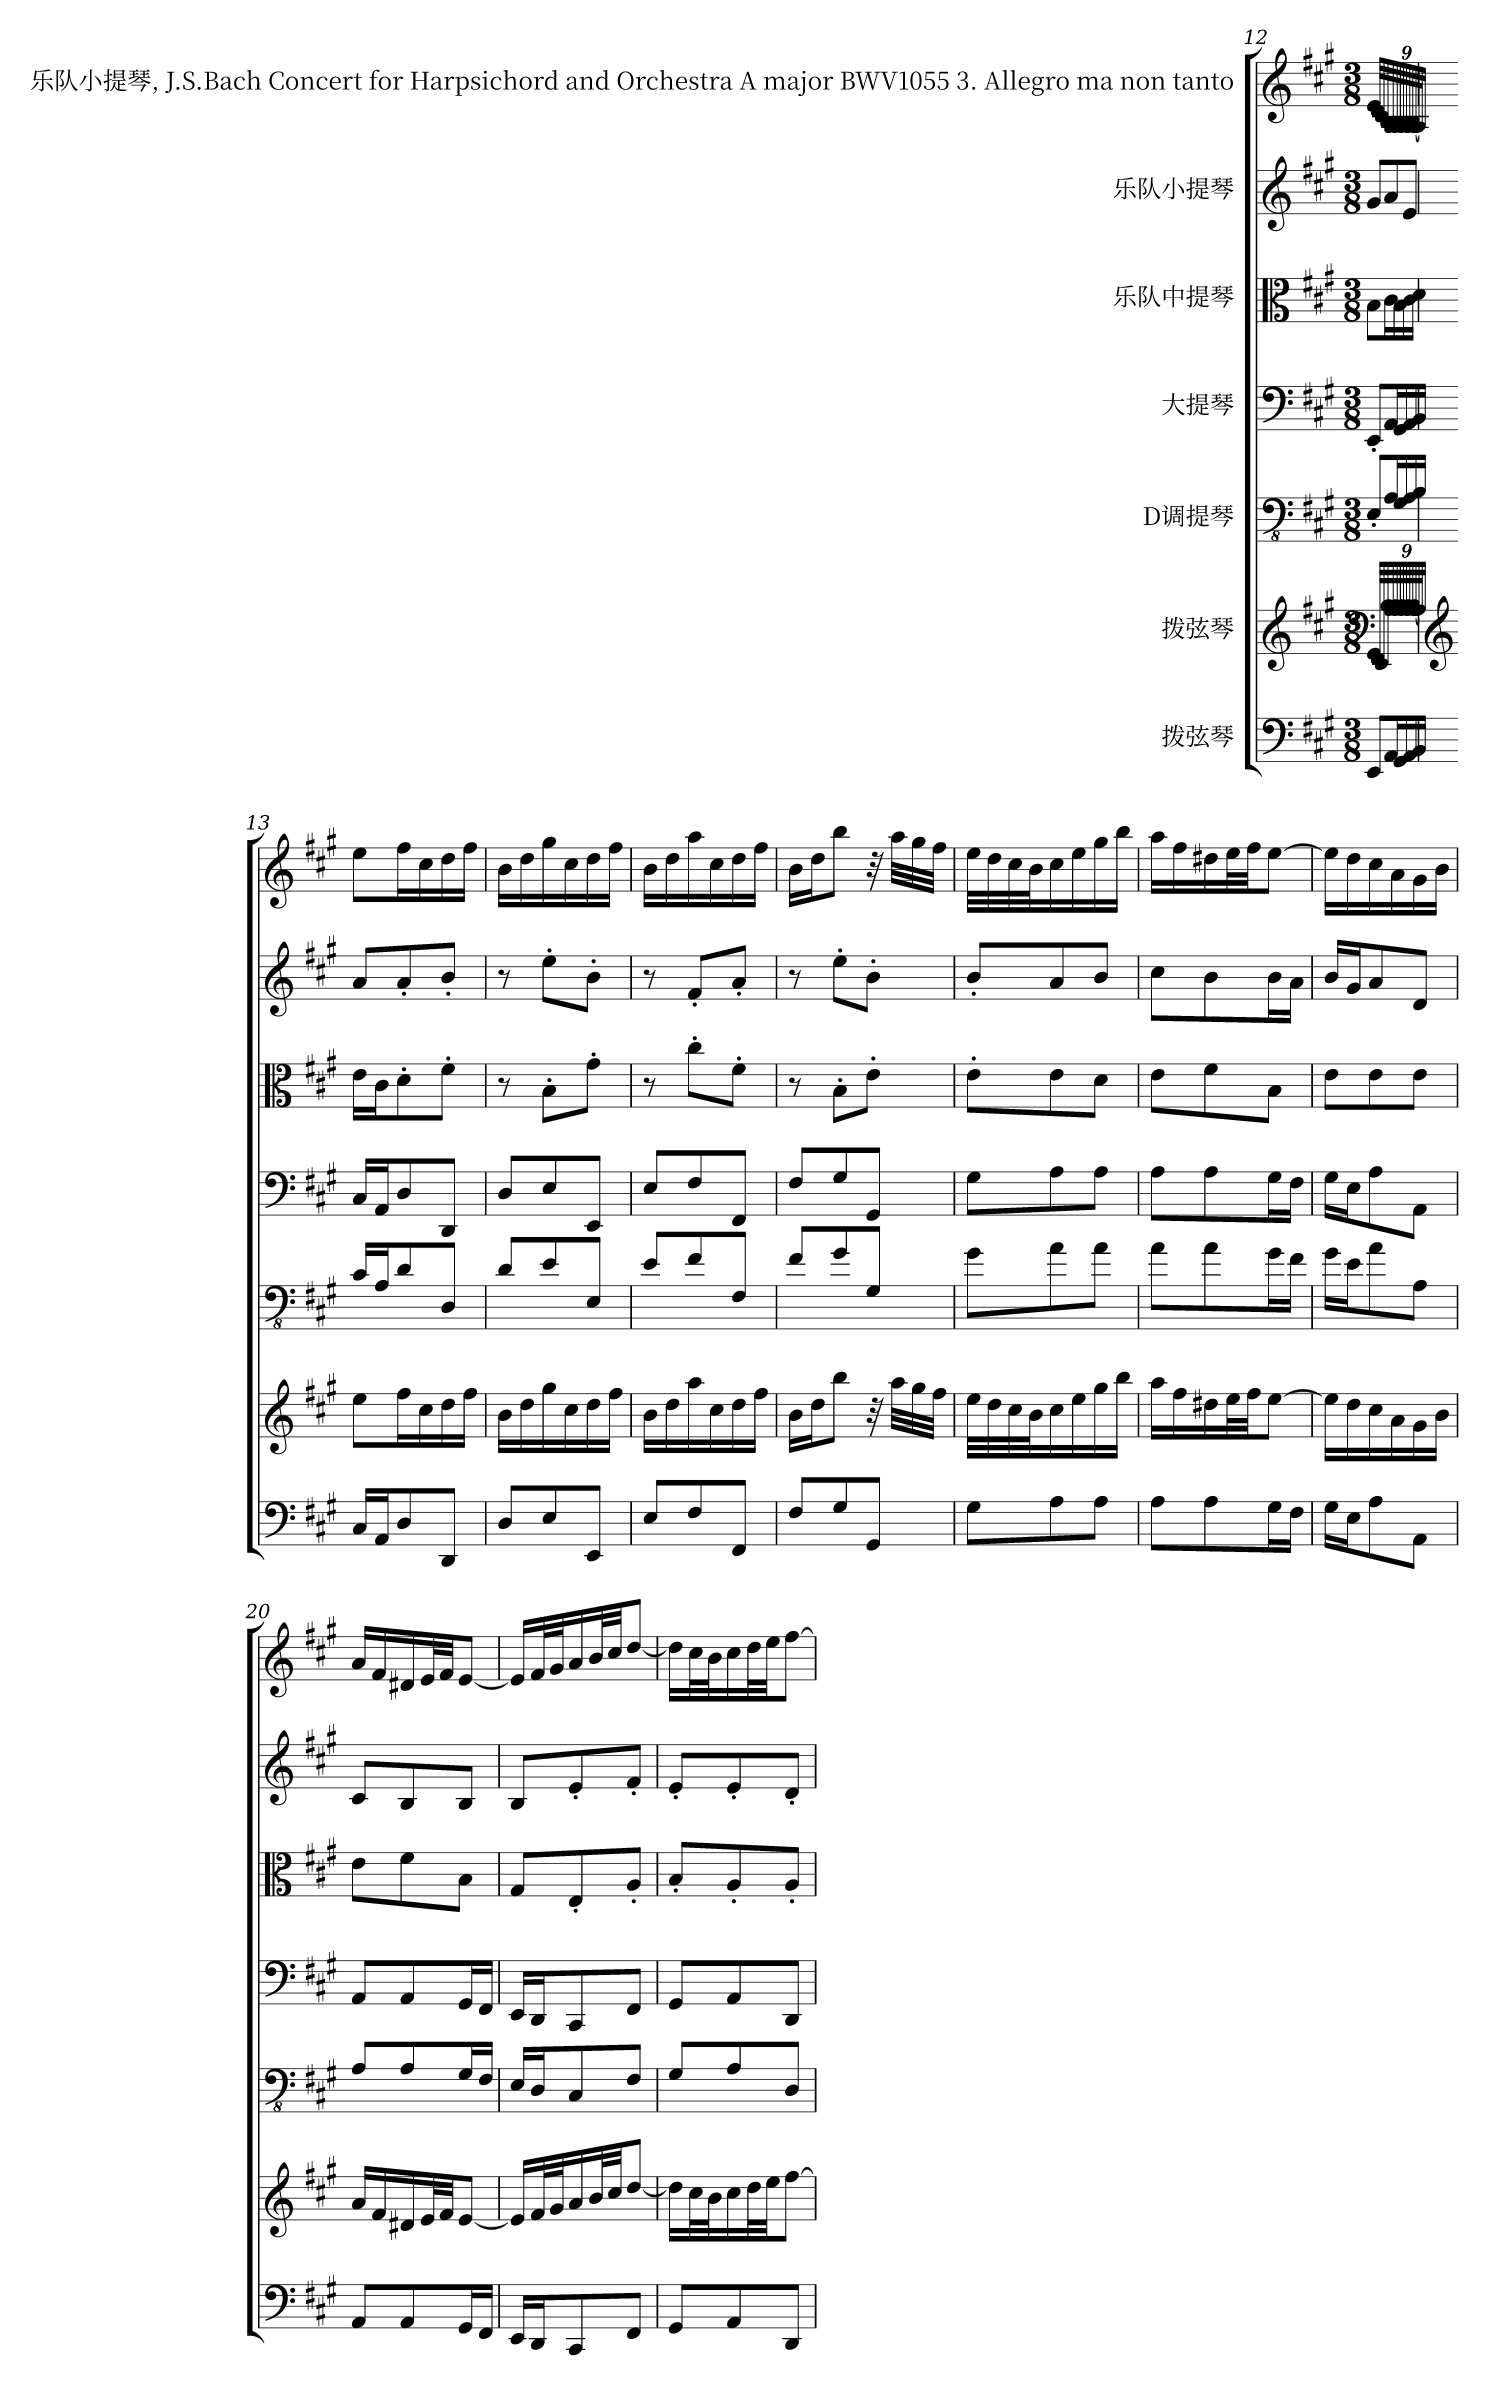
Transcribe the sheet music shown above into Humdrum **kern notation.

**kern	**kern	**kern	**kern	**kern	**kern	**kern
*part7	*part6	*part5	*part4	*part3	*part2	*part1
*staff7	*staff6	*staff5	*staff4	*staff3	*staff2	*staff1
*I"拨弦琴	*I"拨弦琴	*I"D调提琴	*I"大提琴	*I"乐队中提琴	*I"乐队小提琴	*I"乐队小提琴, J.S.Bach Concert for Harpsichord and Orchestra A major BWV1055 3. Allegro ma non tanto
*clefF4	*clefG2	*clefFv4	*clefF4	*clefC3	*clefG2	*clefG2
*	*	*ITrd7c12	*	*	*	*
*k[f#c#g#]	*k[f#c#g#]	*k[f#c#g#]	*k[f#c#g#]	*k[f#c#g#]	*k[f#c#g#]	*k[f#c#g#]
*M3/8	*M3/8	*M3/8	*M3/8	*M3/8	*M3/8	*M3/8
=12	=12	=12	=12	=12	=12	=12
8EE/L	32e/LLL	8EEE'/L	8EE'/L	8B\L	8g#/L	32e/LLL
.	32d/	.	.	.	.	32d/
.	32c#/	.	.	.	.	32c#/
*	*clefF4	*	*	*	*	*
.	32B/	.	.	.	.	32B/
*	*Xbrackettup	*	*	*	*	*Xbrackettup
16AA/L	48A/	16AAA/L	16AA/L	16c#\L	8a/	48A/
.	48B/	.	.	.	.	48B/
.	48A/	.	.	.	.	48A/
16GG#/	48B/	16GGG#/	16GG#/	16B\	.	48B/
.	48A/	.	.	.	.	48A/
.	48B/	.	.	.	.	48B/
16AA/	48A/	16AAA/	16AA/	16c#\	8e/J	48A/
.	48B/	.	.	.	.	48B/
.	[48A/J	.	.	.	.	[48A/J
16BB/JJ	16A/JJ]	16BBB/JJ	16BB/JJ	16d\JJ	.	16A/JJ]
!!LO:PB:g=z
=13	=13	=13	=13	=13	=13	=13
*	*clefG2	*	*	*	*	*
16C#/LL	8ee\L	16CC#/LL	16C#/LL	16e\LL	8a/L	8ee\L
16AA/J	.	16AAA/J	16AA/J	16c#\J	.	.
8D/	16ff#\L	8DD/	8D/	8d'\	8a'/	16ff#\L
.	16cc#\	.	.	.	.	16cc#\
8DD/J	16dd\	8DDD/J	8DD/J	8f#'\J	8b'/J	16dd\
.	16ff#\JJ	.	.	.	.	16ff#\JJ
=14	=14	=14	=14	=14	=14	=14
8D/L	16b\LL	8DD/L	8D/L	8r	8r	16b\LL
.	16dd\	.	.	.	.	16dd\
8E/	16gg#\	8EE/	8E/	8B'\L	8ee'\L	16gg#\
.	16cc#\	.	.	.	.	16cc#\
8EE/J	16dd\	8EEE/J	8EE/J	8g#'\J	8b'\J	16dd\
.	16ff#\JJ	.	.	.	.	16ff#\JJ
=15	=15	=15	=15	=15	=15	=15
8E/L	16b\LL	8EE/L	8E/L	8r	8r	16b\LL
.	16dd\	.	.	.	.	16dd\
8F#/	16aa\	8FF#/	8F#/	8cc#'\L	8f#'/L	16aa\
.	16cc#\	.	.	.	.	16cc#\
8FF#/J	16dd\	8FFF#/J	8FF#/J	8f#'\J	8a'/J	16dd\
.	16ff#\JJ	.	.	.	.	16ff#\JJ
=16	=16	=16	=16	=16	=16	=16
8F#/L	16b\LL	8FF#/L	8F#/L	8r	8r	16b\LL
.	16dd\J	.	.	.	.	16dd\J
8G#/	8bb\J	8GG#/	8G#/	8B'\L	8ee'\L	8bb\J
8GG#/J	32r	8GGG#/J	8GG#/J	8e'\J	8b'\J	32r
.	32aa\LLL	.	.	.	.	32aa\LLL
.	32gg#\	.	.	.	.	32gg#\
.	32ff#\JJJ	.	.	.	.	32ff#\JJJ
=17	=17	=17	=17	=17	=17	=17
8G#\L	32ee\LLL	8GG#\L	8G#\L	8e'\L	8b'/L	32ee\LLL
.	32dd\	.	.	.	.	32dd\
.	32cc#\	.	.	.	.	32cc#\
.	32b\J	.	.	.	.	32b\J
8A\	16cc#\	8AA\	8A\	8e\	8a/	16cc#\
.	16ee\	.	.	.	.	16ee\
8A\J	16gg#\	8AA\J	8A\J	8d\J	8b/J	16gg#\
.	16bb\JJ	.	.	.	.	16bb\JJ
!!LO:PB:g=z
=18	=18	=18	=18	=18	=18	=18
8A\L	16aa\LL	8AA\L	8A\L	8e\L	8cc#\L	16aa\LL
.	16ff#\	.	.	.	.	16ff#\
8A\	16dd#X\	8AA\	8A\	8f#\	8b\	16dd#X\
.	32ee\L	.	.	.	.	32ee\L
.	32ff#\JJ	.	.	.	.	32ff#\JJ
16G#\L	[8ee\J	16GG#\L	16G#\L	8B\J	16b\L	[8ee\J
16F#\JJ	.	16FF#\JJ	16F#\JJ	.	16a\JJ	.
=19	=19	=19	=19	=19	=19	=19
16G#\LL	16ee\LL]	16GG#\LL	16G#\LL	8e\L	16b/LL	16ee\LL]
16E\J	16dd\	16EE\J	16E\J	.	16g#/J	16dd\
8A\	16cc#\	8AA\	8A\	8e\	8a/	16cc#\
.	16a\	.	.	.	.	16a\
8AA\J	16g#\	8AAA\J	8AA\J	8e\J	8d/J	16g#\
.	16b\JJ	.	.	.	.	16b\JJ
=20	=20	=20	=20	=20	=20	=20
8AA/L	16a/LL	8AAA/L	8AA/L	8e\L	8c#/L	16a/LL
.	16f#/	.	.	.	.	16f#/
8AA/	16d#X/	8AAA/	8AA/	8f#\	8B/	16d#X/
.	32e/L	.	.	.	.	32e/L
.	32f#/JJ	.	.	.	.	32f#/JJ
16GG#/L	[8e/J	16GGG#/L	16GG#/L	8B\J	8B/J	[8e/J
16FF#/JJ	.	16FFF#/JJ	16FF#/JJ	.	.	.
=21	=21	=21	=21	=21	=21	=21
16EE/LL	16e/LL]	16EEE/LL	16EE/LL	8G#/L	8B/L	16e/LL]
16DD/J	32f#/L	16DDD/J	16DD/J	.	.	32f#/L
.	32g#/J	.	.	.	.	32g#/J
8CC#/	16a/	8CCC#/	8CC#/	8E'/	8e'/	16a/
.	32b/L	.	.	.	.	32b/L
.	32cc#/JJ	.	.	.	.	32cc#/JJ
8FF#/J	[8dd/J	8FFF#/J	8FF#/J	8A'/J	8f#'/J	[8dd/J
=22	=22	=22	=22	=22	=22	=22
8GG#/L	16dd\LL]	8GGG#/L	8GG#/L	8B'/L	8e'/L	16dd\LL]
.	32cc#\L	.	.	.	.	32cc#\L
.	32b\J	.	.	.	.	32b\J
8AA/	16cc#\	8AAA/	8AA/	8A'/	8e'/	16cc#\
.	32dd\L	.	.	.	.	32dd\L
.	32ee\JJ	.	.	.	.	32ee\JJ
8DD/J	[8ff#\J	8DDD/J	8DD/J	8A'/J	8d'/J	[8ff#\J
=	=	=	=	=	=	=
*-	*-	*-	*-	*-	*-	*-
